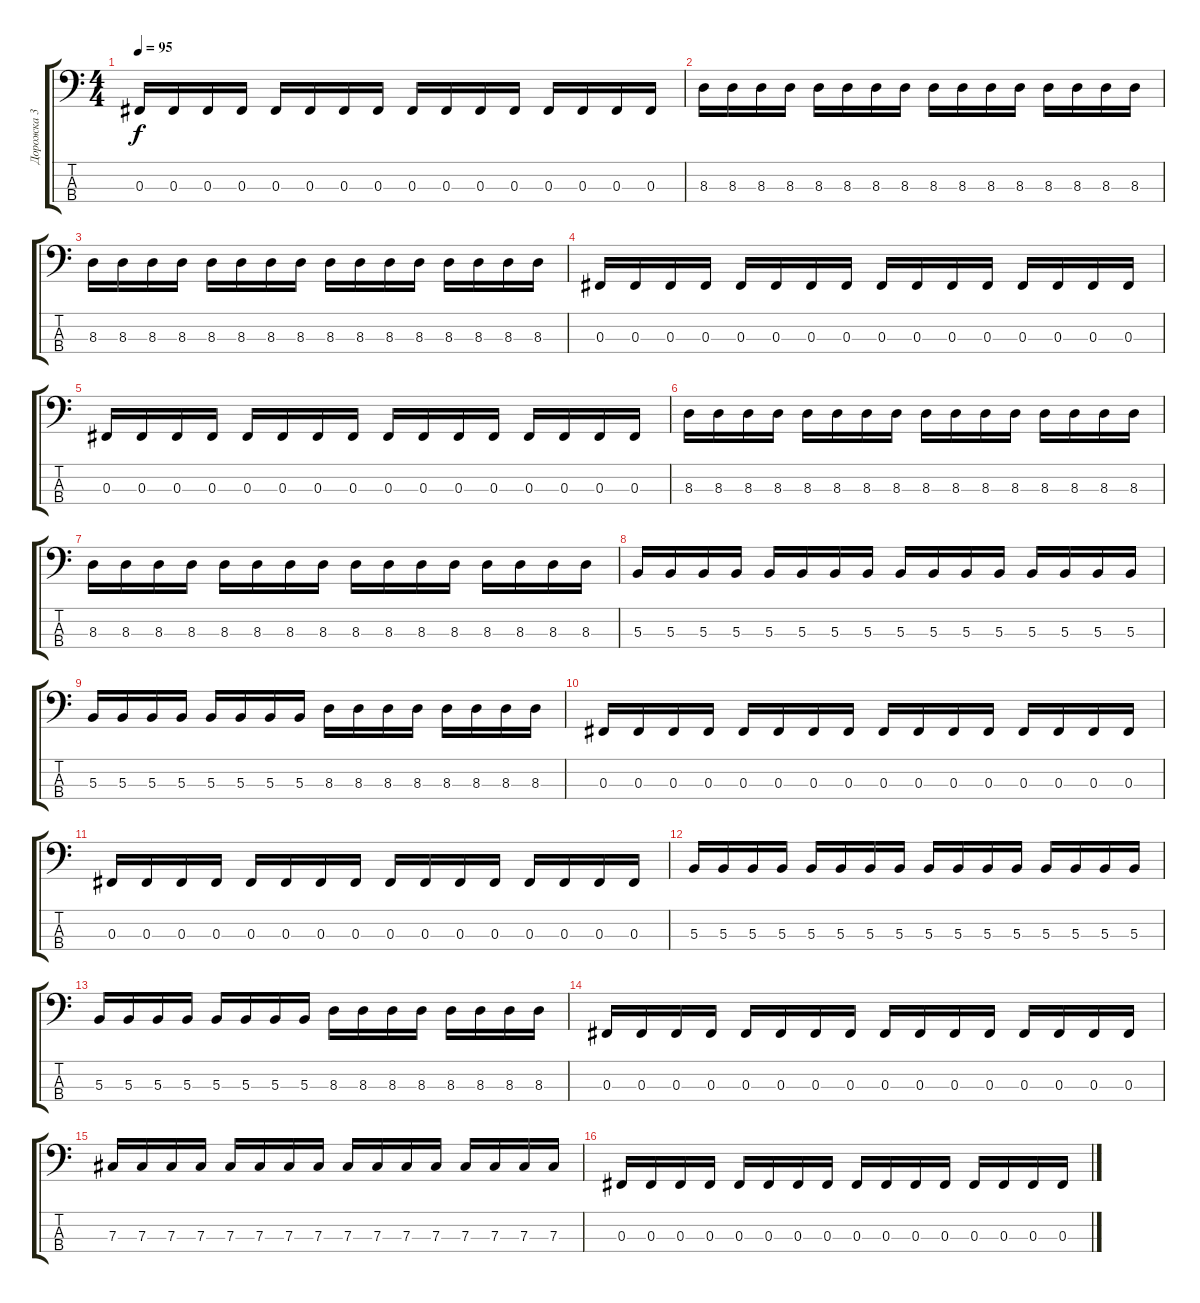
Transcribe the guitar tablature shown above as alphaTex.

\track ("Дорожка 3" "Дорожка 3") {instrument electricbassfinger}
\staff {score tabs}
\tuning (E2 B1 Gb1 Db1) {hide}
\ts (4 4)
\tempo 95
\clef f4
\ks c
0.3.16{dy f} 0.3.16 0.3.16 0.3.16 0.3.16 0.3.16 0.3.16 0.3.16 0.3.16 0.3.16 0.3.16 0.3.16 0.3.16 0.3.16 0.3.16 0.3.16 |
8.3.16 8.3.16 8.3.16 8.3.16 8.3.16 8.3.16 8.3.16 8.3.16 8.3.16 8.3.16 8.3.16 8.3.16 8.3.16 8.3.16 8.3.16 8.3.16 |
8.3.16 8.3.16 8.3.16 8.3.16 8.3.16 8.3.16 8.3.16 8.3.16 8.3.16 8.3.16 8.3.16 8.3.16 8.3.16 8.3.16 8.3.16 8.3.16 |
0.3.16 0.3.16 0.3.16 0.3.16 0.3.16 0.3.16 0.3.16 0.3.16 0.3.16 0.3.16 0.3.16 0.3.16 0.3.16 0.3.16 0.3.16 0.3.16 |
0.3.16 0.3.16 0.3.16 0.3.16 0.3.16 0.3.16 0.3.16 0.3.16 0.3.16 0.3.16 0.3.16 0.3.16 0.3.16 0.3.16 0.3.16 0.3.16 |
8.3.16 8.3.16 8.3.16 8.3.16 8.3.16 8.3.16 8.3.16 8.3.16 8.3.16 8.3.16 8.3.16 8.3.16 8.3.16 8.3.16 8.3.16 8.3.16 |
8.3.16 8.3.16 8.3.16 8.3.16 8.3.16 8.3.16 8.3.16 8.3.16 8.3.16 8.3.16 8.3.16 8.3.16 8.3.16 8.3.16 8.3.16 8.3.16 |
5.3.16 5.3.16 5.3.16 5.3.16 5.3.16 5.3.16 5.3.16 5.3.16 5.3.16 5.3.16 5.3.16 5.3.16 5.3.16 5.3.16 5.3.16 5.3.16 |
5.3.16 5.3.16 5.3.16 5.3.16 5.3.16 5.3.16 5.3.16 5.3.16 8.3.16 8.3.16 8.3.16 8.3.16 8.3.16 8.3.16 8.3.16 8.3.16 |
0.3.16 0.3.16 0.3.16 0.3.16 0.3.16 0.3.16 0.3.16 0.3.16 0.3.16 0.3.16 0.3.16 0.3.16 0.3.16 0.3.16 0.3.16 0.3.16 |
0.3.16 0.3.16 0.3.16 0.3.16 0.3.16 0.3.16 0.3.16 0.3.16 0.3.16 0.3.16 0.3.16 0.3.16 0.3.16 0.3.16 0.3.16 0.3.16 |
5.3.16 5.3.16 5.3.16 5.3.16 5.3.16 5.3.16 5.3.16 5.3.16 5.3.16 5.3.16 5.3.16 5.3.16 5.3.16 5.3.16 5.3.16 5.3.16 |
5.3.16 5.3.16 5.3.16 5.3.16 5.3.16 5.3.16 5.3.16 5.3.16 8.3.16 8.3.16 8.3.16 8.3.16 8.3.16 8.3.16 8.3.16 8.3.16 |
0.3.16 0.3.16 0.3.16 0.3.16 0.3.16 0.3.16 0.3.16 0.3.16 0.3.16 0.3.16 0.3.16 0.3.16 0.3.16 0.3.16 0.3.16 0.3.16 |
7.3.16 7.3.16 7.3.16 7.3.16 7.3.16 7.3.16 7.3.16 7.3.16 7.3.16 7.3.16 7.3.16 7.3.16 7.3.16 7.3.16 7.3.16 7.3.16 |
0.3.16 0.3.16 0.3.16 0.3.16 0.3.16 0.3.16 0.3.16 0.3.16 0.3.16 0.3.16 0.3.16 0.3.16 0.3.16 0.3.16 0.3.16 0.3.16
